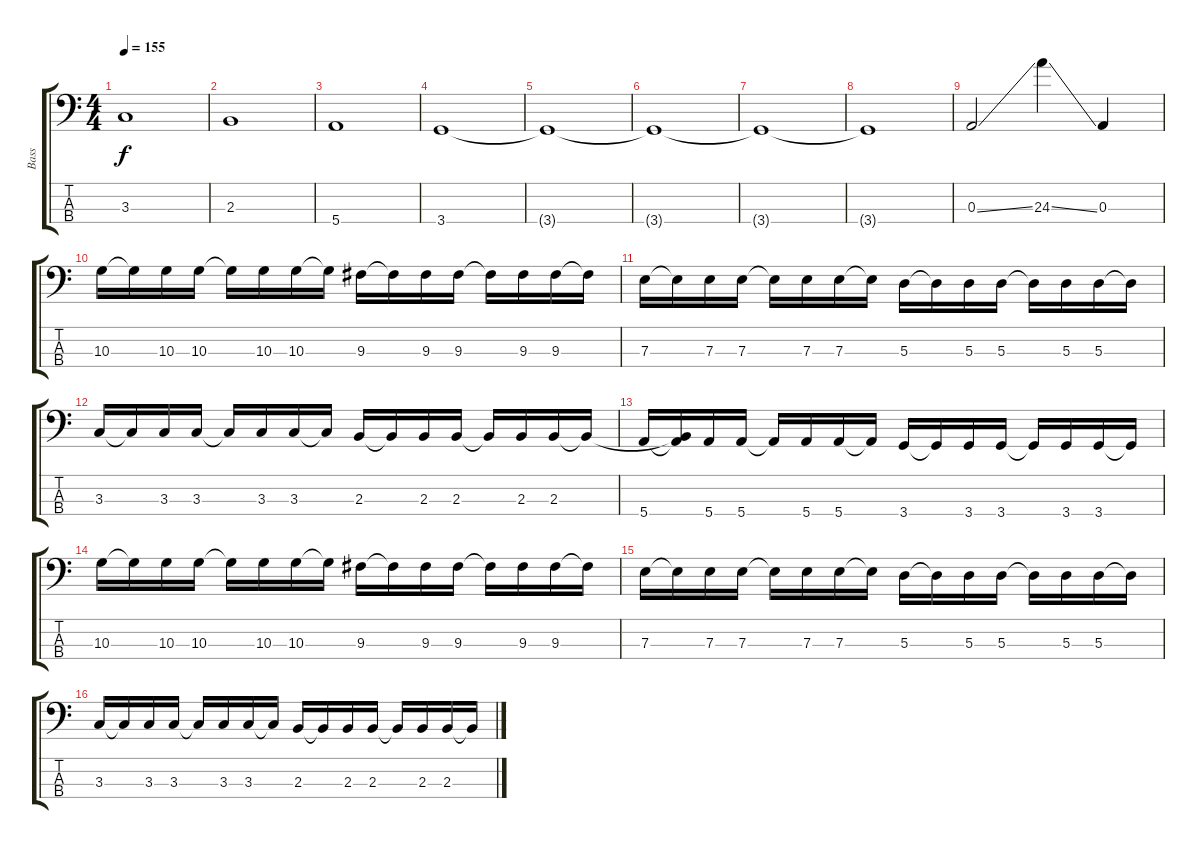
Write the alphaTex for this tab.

\track ("Bass" "Bass") {instrument electricbassfinger}
\staff {score tabs}
\tuning (G2 D2 A1 E1) {hide}
\ts (4 4)
\tempo 155
\clef f4
\ks c
3.3.1{dy f} |
2.3.1 |
5.4.1 |
3.4.1 |
3.4{t}.1 |
3.4{t}.1 |
3.4{t}.1 |
3.4{t}.1 |
0.3{ss}.2 24.3{ss}.4 0.3.4 |
10.3.16 10.3{t}.16 10.3.16 10.3.16 10.3{t}.16 10.3.16 10.3.16 10.3{t}.16 9.3.16 9.3{t}.16 9.3.16 9.3.16 9.3{t}.16 9.3.16 9.3.16 9.3{t}.16 |
7.3.16 7.3{t}.16 7.3.16 7.3.16 7.3{t}.16 7.3.16 7.3.16 7.3{t}.16 5.3.16 5.3{t}.16 5.3.16 5.3.16 5.3{t}.16 5.3.16 5.3.16 5.3{t}.16 |
3.3.16 3.3{t}.16 3.3.16 3.3.16 3.3{t}.16 3.3.16 3.3.16 3.3{t}.16 2.3.16 2.3{t}.16 2.3.16 2.3.16 2.3{t}.16 2.3.16 2.3.16 2.3{t}.16 |
5.4.16 (2.3{t} 5.4{t}).16 5.4.16 5.4.16 5.4{t}.16 5.4.16 5.4.16 5.4{t}.16 3.4.16 3.4{t}.16 3.4.16 3.4.16 3.4{t}.16 3.4.16 3.4.16 3.4{t}.16 |
10.3.16 10.3{t}.16 10.3.16 10.3.16 10.3{t}.16 10.3.16 10.3.16 10.3{t}.16 9.3.16 9.3{t}.16 9.3.16 9.3.16 9.3{t}.16 9.3.16 9.3.16 9.3{t}.16 |
7.3.16 7.3{t}.16 7.3.16 7.3.16 7.3{t}.16 7.3.16 7.3.16 7.3{t}.16 5.3.16 5.3{t}.16 5.3.16 5.3.16 5.3{t}.16 5.3.16 5.3.16 5.3{t}.16 |
3.3.16 3.3{t}.16 3.3.16 3.3.16 3.3{t}.16 3.3.16 3.3.16 3.3{t}.16 2.3.16 2.3{t}.16 2.3.16 2.3.16 2.3{t}.16 2.3.16 2.3.16 2.3{t}.16
